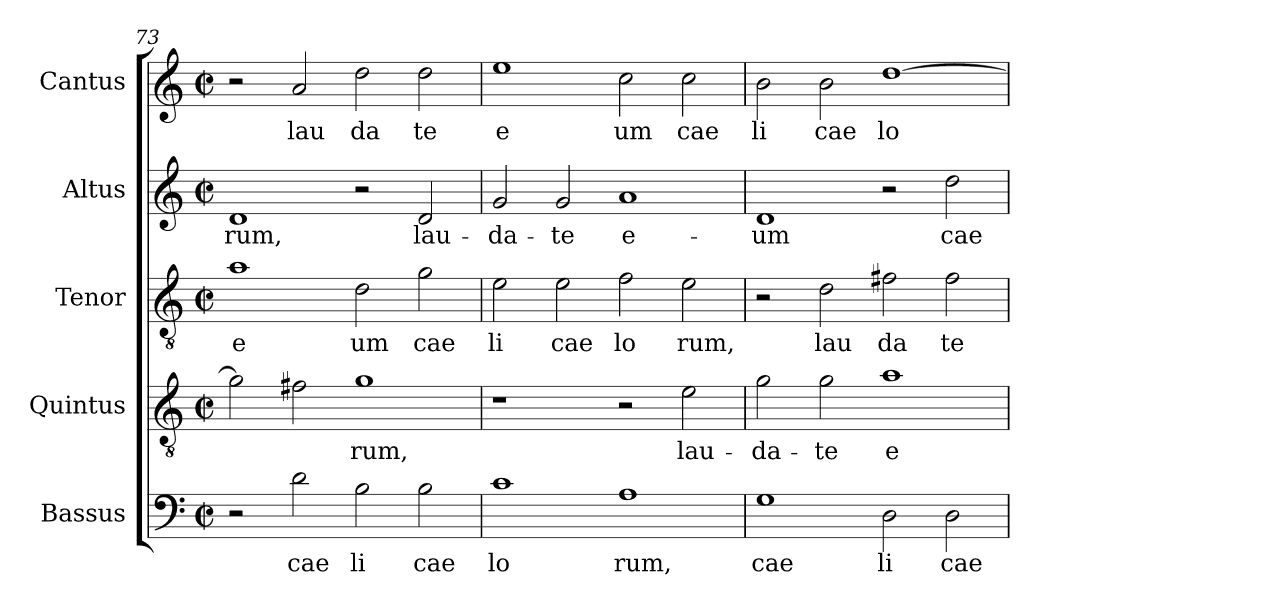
**kern	**text	**kern	**text	**kern	**text	**kern	**text	**kern	**text
*part5	*part5	*part4	*part4	*part3	*part3	*part2	*part2	*part1	*part1
*staff5	*staff5	*staff4	*staff4	*staff3	*staff3	*staff2	*staff2	*staff1	*staff1
*I"Bassus	*	*I"Quintus	*	*I"Tenor	*	*I"Altus	*	*I"Cantus	*
!!LO:PB:g=z
*clefF4	*	*clefGv2	*	*clefGv2	*	*clefG2	*	*clefG2	*
*k[]	*	*k[]	*	*k[]	*	*k[]	*	*k[]	*
*C:	*	*C:	*	*C:	*	*C:	*	*C:	*
*M2/2	*	*M2/2	*	*M2/2	*	*M2/2	*	*M2/2	*
*met(c|)	*	*met(c|)	*	*met(c|)	*	*met(c|)	*	*met(c|)	*
=73	=73	=73	=73	=73	=73	=73	=73	=73	=73
!	!	!	!LO:LY:b:cj	!	!LO:LY:b:cj	!	!LO:LY:b:cj	!	!
2r	.	2g\]	.	1a	e	1d	-rum,	2r	.
!	!LO:LY:b:cj	!	!LO:LY:b:cj	!	!	!	!	!	!LO:LY:b:cj
2d\	cae	2f#\	.	.	.	.	.	2a/	lau
!	!LO:LY:b:cj	!	!LO:LY:b:cj	!	!LO:LY:b:cj	!	!	!	!LO:LY:b:cj
2B\	li	1g	rum,	2d\	um	2r	.	2dd\	da
!	!LO:LY:b:cj	!	!	!	!LO:LY:b:cj	!	!LO:LY:b:cj	!	!LO:LY:b:cj
2B\	cae	.	.	2g\	cae	2d/	lau-	2dd\	te
=74	=74	=74	=74	=74	=74	=74	=74	=74	=74
!	!LO:LY:b:cj	!	!	!	!LO:LY:b:cj	!	!LO:LY:b:cj	!	!LO:LY:b:cj
1c	lo	1r	.	2e\	li	2g/	-da-	1ee	e
!	!	!	!	!	!LO:LY:b:cj	!	!LO:LY:b:cj	!	!
.	.	.	.	2e\	cae	2g/	-te	.	.
!	!LO:LY:b:cj	!	!	!	!LO:LY:b:cj	!	!LO:LY:b:cj	!	!LO:LY:b:cj
1A	rum,	2r	.	2f\	lo	1a	e-	2cc\	um
!	!	!	!LO:LY:b:cj	!	!LO:LY:b:cj	!	!	!	!LO:LY:b:cj
.	.	2e\	lau-	2e\	rum,	.	.	2cc\	cae
=75	=75	=75	=75	=75	=75	=75	=75	=75	=75
!	!LO:LY:b:cj	!	!LO:LY:b:cj	!	!	!	!LO:LY:b:cj	!	!LO:LY:b:cj
1G	cae	2g\	-da-	2r	.	1d	-um	2b\	li
!	!	!	!LO:LY:b:cj	!	!LO:LY:b:cj	!	!	!	!LO:LY:b:cj
.	.	2g\	-te	2d\	lau	.	.	2b\	cae
!	!LO:LY:b:cj	!	!LO:LY:b:cj	!	!LO:LY:b:cj	!	!	!	!LO:LY:b:cj
2D\	li	1a	e-	2f#X\	da	2r	.	[>1dd	lo
!	!LO:LY:b:cj	!	!	!	!LO:LY:b:cj	!	!LO:LY:b:cj	!	!
2D\	cae	.	.	2f#\	te	2dd\	cae-	.	.
=	=	=	=	=	=	=	=	=	=
*-	*-	*-	*-	*-	*-	*-	*-	*-	*-
